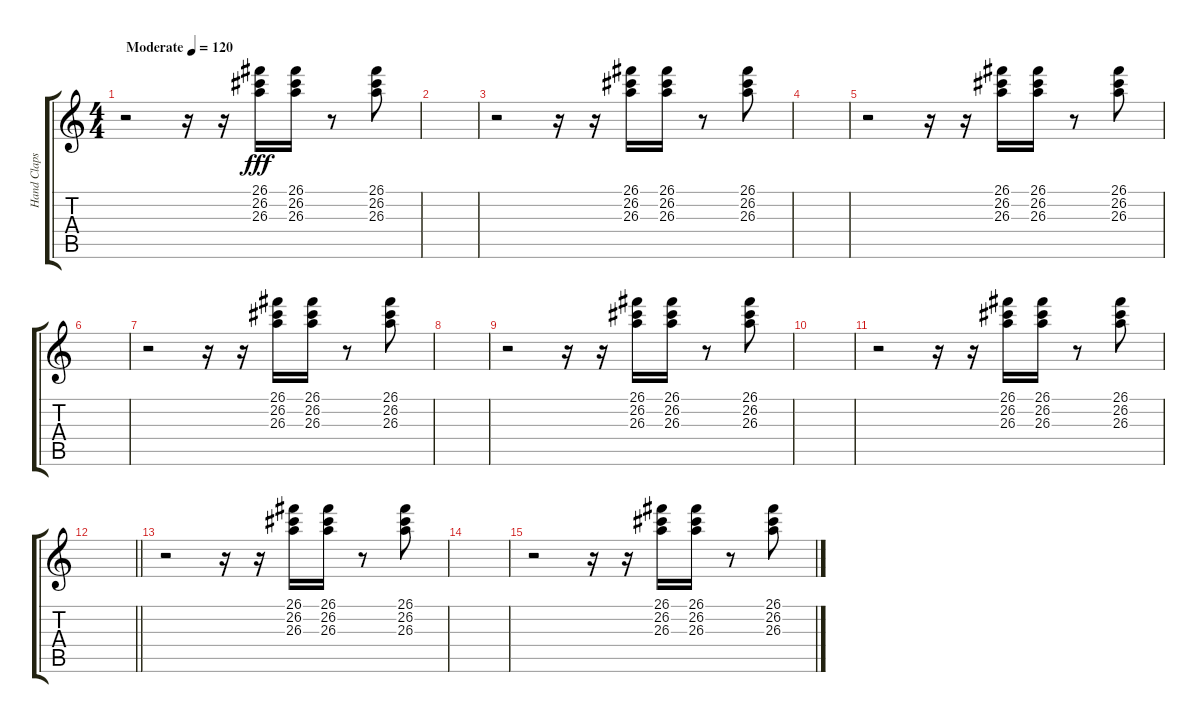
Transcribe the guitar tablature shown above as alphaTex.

\track ("Hand Claps" "Hand Claps") {instrument synthdrum}
\staff {score tabs}
\tuning (E4 B3 G3 D3 A2 E2) {hide}
\ts (4 4)
\tempo (120 "Moderate")
\clef g2
\ks c
r.2{dy fff instrument synthdrum} r.16 r.16 (26.1 26.2 26.3).16 (26.1 26.2 26.3).16 r.8 (26.1 26.2 26.3).8 |
|
r.2 r.16 r.16 (26.1 26.2 26.3).16 (26.1 26.2 26.3).16 r.8 (26.1 26.2 26.3).8 |
|
r.2 r.16 r.16 (26.1 26.2 26.3).16 (26.1 26.2 26.3).16 r.8 (26.1 26.2 26.3).8 |
|
r.2 r.16 r.16 (26.1 26.2 26.3).16 (26.1 26.2 26.3).16 r.8 (26.1 26.2 26.3).8 |
|
r.2 r.16 r.16 (26.1 26.2 26.3).16 (26.1 26.2 26.3).16 r.8 (26.1 26.2 26.3).8 |
|
r.2 r.16 r.16 (26.1 26.2 26.3).16 (26.1 26.2 26.3).16 r.8 (26.1 26.2 26.3).8 |
\barLineRight lightlight
|
r.2 r.16 r.16 (26.1 26.2 26.3).16 (26.1 26.2 26.3).16 r.8 (26.1 26.2 26.3).8 |
|
r.2 r.16 r.16 (26.1 26.2 26.3).16 (26.1 26.2 26.3).16 r.8 (26.1 26.2 26.3).8
